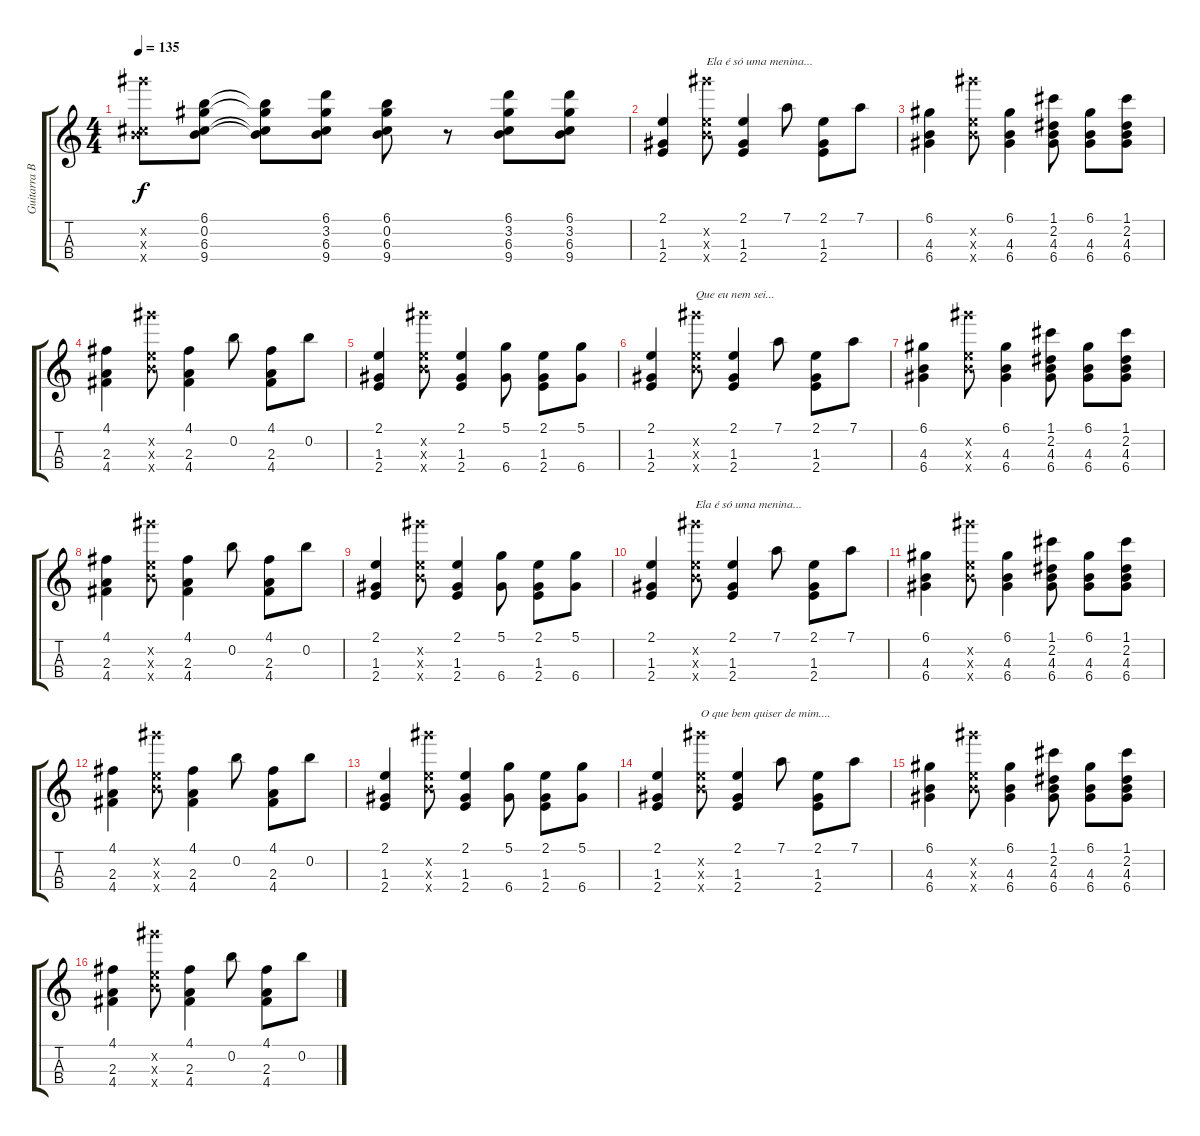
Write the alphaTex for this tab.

\track ("Guitarra Base" "Guitarra B") {instrument electricguitarclean}
\staff {score tabs}
\tuning (D4 B4 G3 D3) {hide}
\ts (4 4)
\tempo 135
\clef g2
\ks c
(9.2{x} 6.3{x} 9.4{x}).8{dy f} (6.1 0.2 6.3 9.4).8 (6.1{t} 0.2{t} 6.3{t} 9.4{t}).8 (6.1 3.2 6.3 9.4).8 (6.1 0.2 6.3 9.4).8 r.8 (6.1 3.2 6.3 9.4).8 (6.1 3.2 6.3 9.4).8 |
(2.1 1.3 2.4).4 (9.2{x} 9.3{x} 9.4{x}).8{txt "Ela é só uma menina..."} (2.1 1.3 2.4).4 7.1.8 (2.1 1.3 2.4).8 7.1.8 |
(6.1 4.3 6.4).4 (9.2{x} 9.3{x} 9.4{x}).8 (6.1 4.3 6.4).4 (1.1 2.2 4.3 6.4).8 (6.1 4.3 6.4).8 (1.1 2.2 4.3 6.4).8 |
(4.1 2.3 4.4).4 (9.2{x} 9.3{x} 9.4{x}).8 (4.1 2.3 4.4).4 0.2.8 (4.1 2.3 4.4).8 0.2.8 |
(2.1 1.3 2.4).4 (9.2{x} 9.3{x} 9.4{x}).8 (2.1 1.3 2.4).4 (5.1 6.4).8 (2.1 1.3 2.4).8 (5.1 6.4).8 |
(2.1 1.3 2.4).4 (9.2{x} 9.3{x} 9.4{x}).8{txt "Que eu nem sei..."} (2.1 1.3 2.4).4 7.1.8 (2.1 1.3 2.4).8 7.1.8 |
(6.1 4.3 6.4).4 (9.2{x} 9.3{x} 9.4{x}).8 (6.1 4.3 6.4).4 (1.1 2.2 4.3 6.4).8 (6.1 4.3 6.4).8 (1.1 2.2 4.3 6.4).8 |
(4.1 2.3 4.4).4 (9.2{x} 9.3{x} 9.4{x}).8 (4.1 2.3 4.4).4 0.2.8 (4.1 2.3 4.4).8 0.2.8 |
(2.1 1.3 2.4).4 (9.2{x} 9.3{x} 9.4{x}).8 (2.1 1.3 2.4).4 (5.1 6.4).8 (2.1 1.3 2.4).8 (5.1 6.4).8 |
(2.1 1.3 2.4).4 (9.2{x} 9.3{x} 9.4{x}).8{txt "Ela é só uma menina..."} (2.1 1.3 2.4).4 7.1.8 (2.1 1.3 2.4).8 7.1.8 |
(6.1 4.3 6.4).4 (9.2{x} 9.3{x} 9.4{x}).8 (6.1 4.3 6.4).4 (1.1 2.2 4.3 6.4).8 (6.1 4.3 6.4).8 (1.1 2.2 4.3 6.4).8 |
(4.1 2.3 4.4).4 (9.2{x} 9.3{x} 9.4{x}).8 (4.1 2.3 4.4).4 0.2.8 (4.1 2.3 4.4).8 0.2.8 |
(2.1 1.3 2.4).4 (9.2{x} 9.3{x} 9.4{x}).8 (2.1 1.3 2.4).4 (5.1 6.4).8 (2.1 1.3 2.4).8 (5.1 6.4).8 |
(2.1 1.3 2.4).4 (9.2{x} 9.3{x} 9.4{x}).8{txt "O que bem quiser de mim...."} (2.1 1.3 2.4).4 7.1.8 (2.1 1.3 2.4).8 7.1.8 |
(6.1 4.3 6.4).4 (9.2{x} 9.3{x} 9.4{x}).8 (6.1 4.3 6.4).4 (1.1 2.2 4.3 6.4).8 (6.1 4.3 6.4).8 (1.1 2.2 4.3 6.4).8 |
(4.1 2.3 4.4).4 (9.2{x} 9.3{x} 9.4{x}).8 (4.1 2.3 4.4).4 0.2.8 (4.1 2.3 4.4).8 0.2.8
